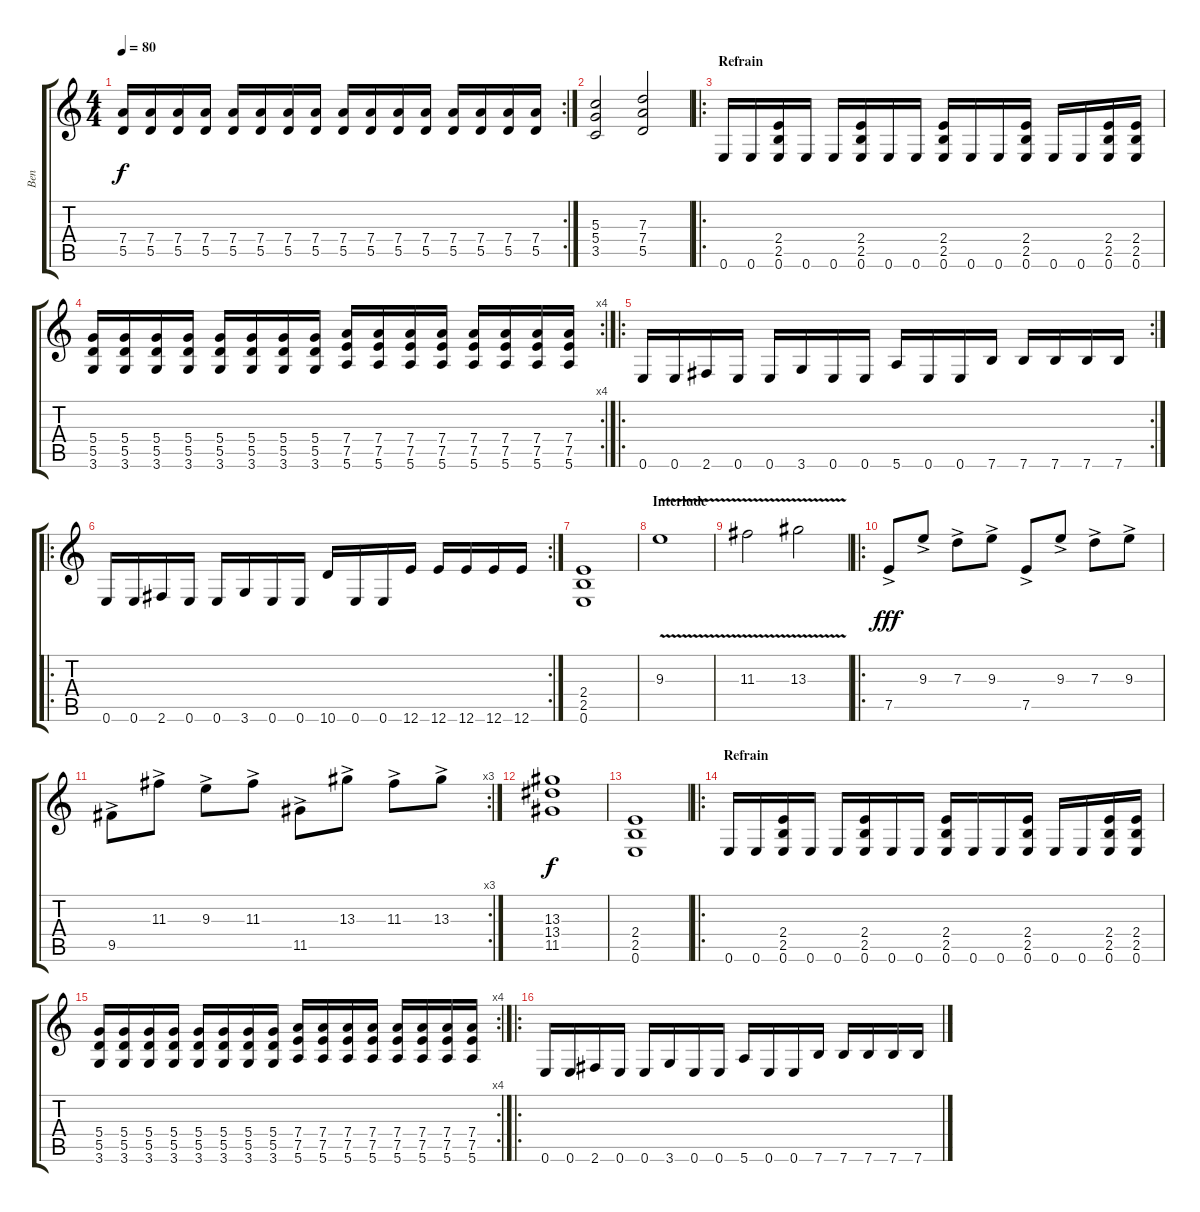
\track ("Ben" "Ben") {instrument distortionguitar}
\staff {score tabs}
\tuning (E4 B3 G3 D3 A2 E2) {hide}
\rc 2
\ts (4 4)
\tempo 80
\clef g2
\ks c
(7.4 5.5).16{dy f} (7.4 5.5).16 (7.4 5.5).16 (7.4 5.5).16 (7.4 5.5).16 (7.4 5.5).16 (7.4 5.5).16 (7.4 5.5).16 (7.4 5.5).16 (7.4 5.5).16 (7.4 5.5).16 (7.4 5.5).16 (7.4 5.5).16 (7.4 5.5).16 (7.4 5.5).16 (7.4 5.5).16 |
(5.3 5.4 3.5).2 (7.3 7.4 5.5).2 |
\ro
\section ("" "Refrain")
0.6.16 0.6.16 (2.4 2.5 0.6).16 0.6.16 0.6.16 (2.4 2.5 0.6).16 0.6.16 0.6.16 (2.4 2.5 0.6).16 0.6.16 0.6.16 (2.4 2.5 0.6).16 0.6.16 0.6.16 (2.4 2.5 0.6).16 (2.4 2.5 0.6).16 |
\rc 4
(5.4 5.5 3.6).16 (5.4 5.5 3.6).16 (5.4 5.5 3.6).16 (5.4 5.5 3.6).16 (5.4 5.5 3.6).16 (5.4 5.5 3.6).16 (5.4 5.5 3.6).16 (5.4 5.5 3.6).16 (7.4 7.5 5.6).16 (7.4 7.5 5.6).16 (7.4 7.5 5.6).16 (7.4 7.5 5.6).16 (7.4 7.5 5.6).16 (7.4 7.5 5.6).16 (7.4 7.5 5.6).16 (7.4 7.5 5.6).16 |
\ro
\rc 2
0.6.16 0.6.16 2.6.16 0.6.16 0.6.16 3.6.16 0.6.16 0.6.16 5.6.16 0.6.16 0.6.16 7.6.16 7.6.16 7.6.16 7.6.16 7.6.16 |
\ro
\rc 2
0.6.16 0.6.16 2.6.16 0.6.16 0.6.16 3.6.16 0.6.16 0.6.16 10.6.16 0.6.16 0.6.16 12.6.16 12.6.16 12.6.16 12.6.16 12.6.16 |
(2.4 2.5 0.6).1 |
\section ("" "Interlude")
9.3{v}.1 |
11.3{v}.2 13.3{v}.2 |
\ro
7.5{ac}.8{dy fff} 9.3{ac}.8 7.3{ac}.8 9.3{ac}.8 7.5{ac}.8 9.3{ac}.8 7.3{ac}.8 9.3{ac}.8 |
\rc 3
9.5{ac}.8 11.3{ac}.8 9.3{ac}.8 11.3{ac}.8 11.5{ac}.8 13.3{ac}.8 11.3{ac}.8 13.3{ac}.8 |
(13.3 13.4 11.5).1{dy f} |
(2.4 2.5 0.6).1 |
\ro
\section ("" "Refrain")
0.6.16 0.6.16 (2.4 2.5 0.6).16 0.6.16 0.6.16 (2.4 2.5 0.6).16 0.6.16 0.6.16 (2.4 2.5 0.6).16 0.6.16 0.6.16 (2.4 2.5 0.6).16 0.6.16 0.6.16 (2.4 2.5 0.6).16 (2.4 2.5 0.6).16 |
\rc 4
(5.4 5.5 3.6).16 (5.4 5.5 3.6).16 (5.4 5.5 3.6).16 (5.4 5.5 3.6).16 (5.4 5.5 3.6).16 (5.4 5.5 3.6).16 (5.4 5.5 3.6).16 (5.4 5.5 3.6).16 (7.4 7.5 5.6).16 (7.4 7.5 5.6).16 (7.4 7.5 5.6).16 (7.4 7.5 5.6).16 (7.4 7.5 5.6).16 (7.4 7.5 5.6).16 (7.4 7.5 5.6).16 (7.4 7.5 5.6).16 |
\ro
0.6.16 0.6.16 2.6.16 0.6.16 0.6.16 3.6.16 0.6.16 0.6.16 5.6.16 0.6.16 0.6.16 7.6.16 7.6.16 7.6.16 7.6.16 7.6.16
